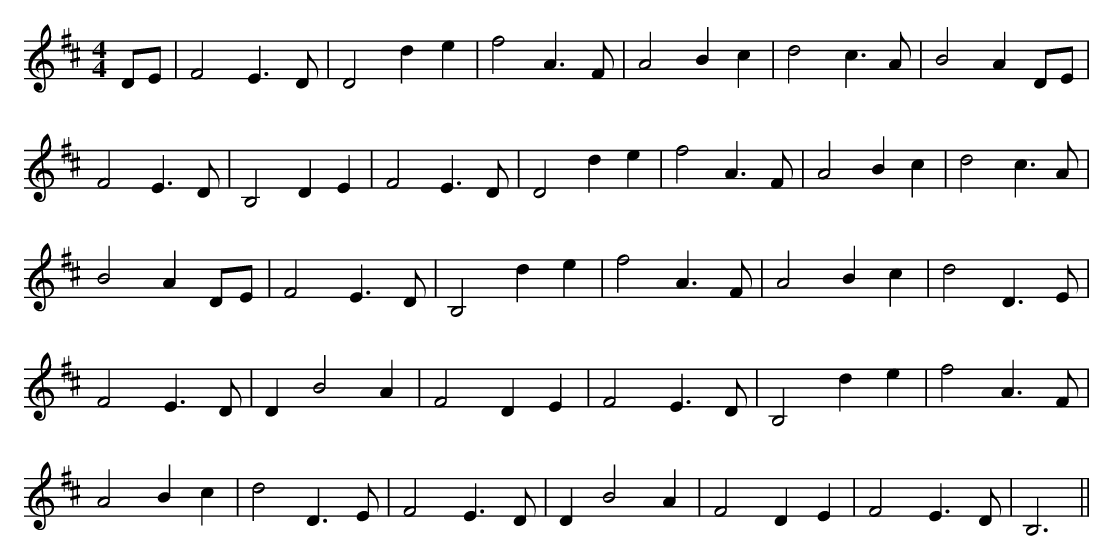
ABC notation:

X:1
M:4/4
K:D
DE|F4 E3 D|D4 d2e2|f4 A3 F|A4 B2 c2|d4 c3 A|B4 A2 DE|
F4 E3 D|B,4 D2 E2|F4 E3 D|D4 d2e2|f4 A3 F|A4 B2 c2|d4 c3 A|
B4 A2 DE|F4 E3 D|B,4 d2 e2|f4 A3 F|A4 B2 c2|d4 D3 E|
F4 E3 D|D2 B4 A2|F4 D2 E2|F4 E3 D|B,4 d2 e2|f4 A3 F|
A4 B2 c2|d4 D3 E|F4 E3 D|D2 B4 A2|F4 D2 E2|F4 E3 D|B,6||
